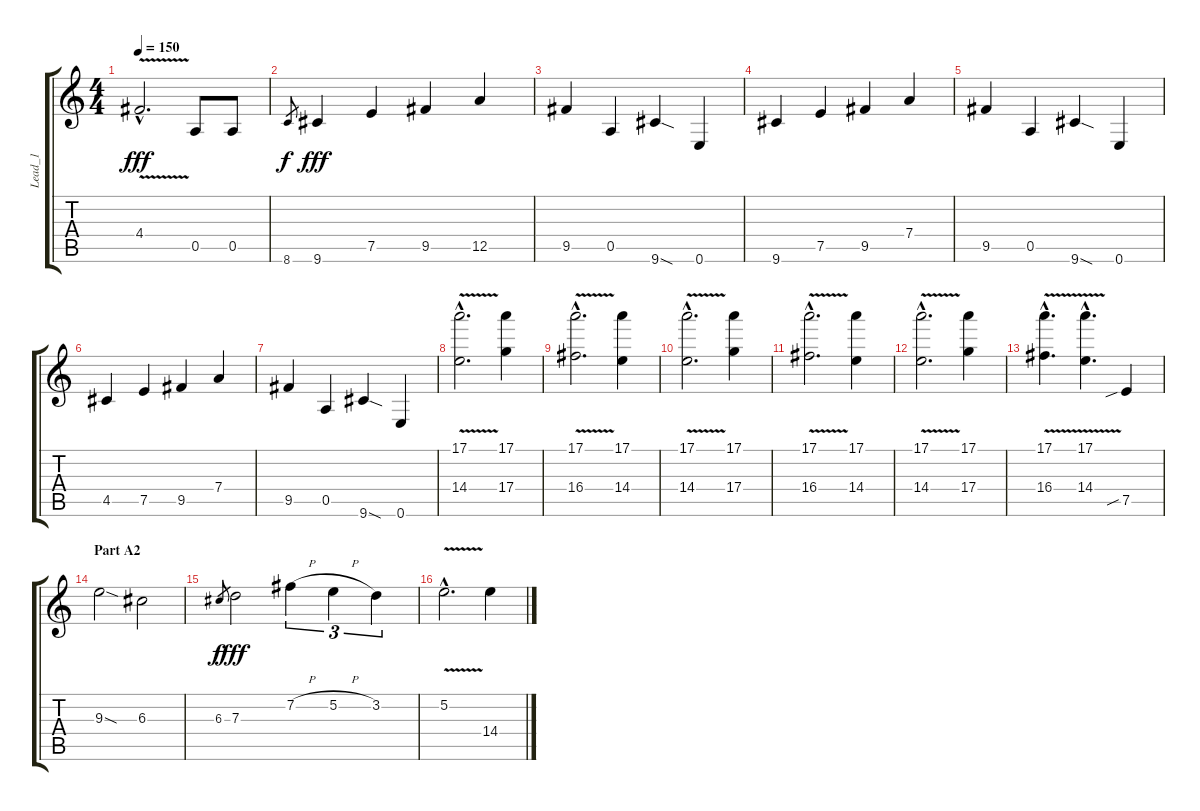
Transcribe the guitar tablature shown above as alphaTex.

\track ("Lead_1" "Lead_1") {instrument acousticguitarnylon}
\staff {score tabs}
\tuning (E4 B3 G3 D3 A2 E2) {hide}
\ts (4 4)
\tempo 150
\clef g2
\ks c
4.4{v hac}.2{d dy fff} 0.5.8 0.5.8 |
8.6.8{gr dy f} 9.6.4{dy fff} 7.5.4 9.5.4 12.5.4 |
9.5.4 0.5.4 9.6{sod}.4 0.6.4 |
9.6.4 7.5.4 9.5.4 7.4.4 |
9.5.4 0.5.4 9.6{sod}.4 0.6.4 |
4.5.4 7.5.4 9.5.4 7.4.4 |
9.5.4 0.5.4 9.6{sod}.4 0.6.4 |
(17.1{v hac} 14.4{hac}).2{d instrument acousticguitarnylon} (17.1 17.4).4 |
(17.1{v hac} 16.4{v hac}).2{d} (17.1 14.4).4 |
(17.1{v hac} 14.4{hac}).2{d} (17.1 17.4).4 |
(17.1{v hac} 16.4{v hac}).2{d} (17.1 14.4).4 |
(17.1{v hac} 14.4{hac}).2{d} (17.1 17.4).4 |
(17.1{v hac} 16.4{v hac}).4{d} (17.1{v hac} 14.4{v hac}).4{d} 7.5{sib}.4{volume 16 instrument electricguitarjazz} |
\section ("" "Part A2")
9.3{sod}.2 6.3.2 |
6.3.8{gr dy f} 7.3.2{dy fff} 7.2{h}.4{tu (3 2)} 5.2{h}.4{tu (3 2)} 3.2.4{tu (3 2)} |
5.2{v hac}.2{d} 14.4{sl}.4
